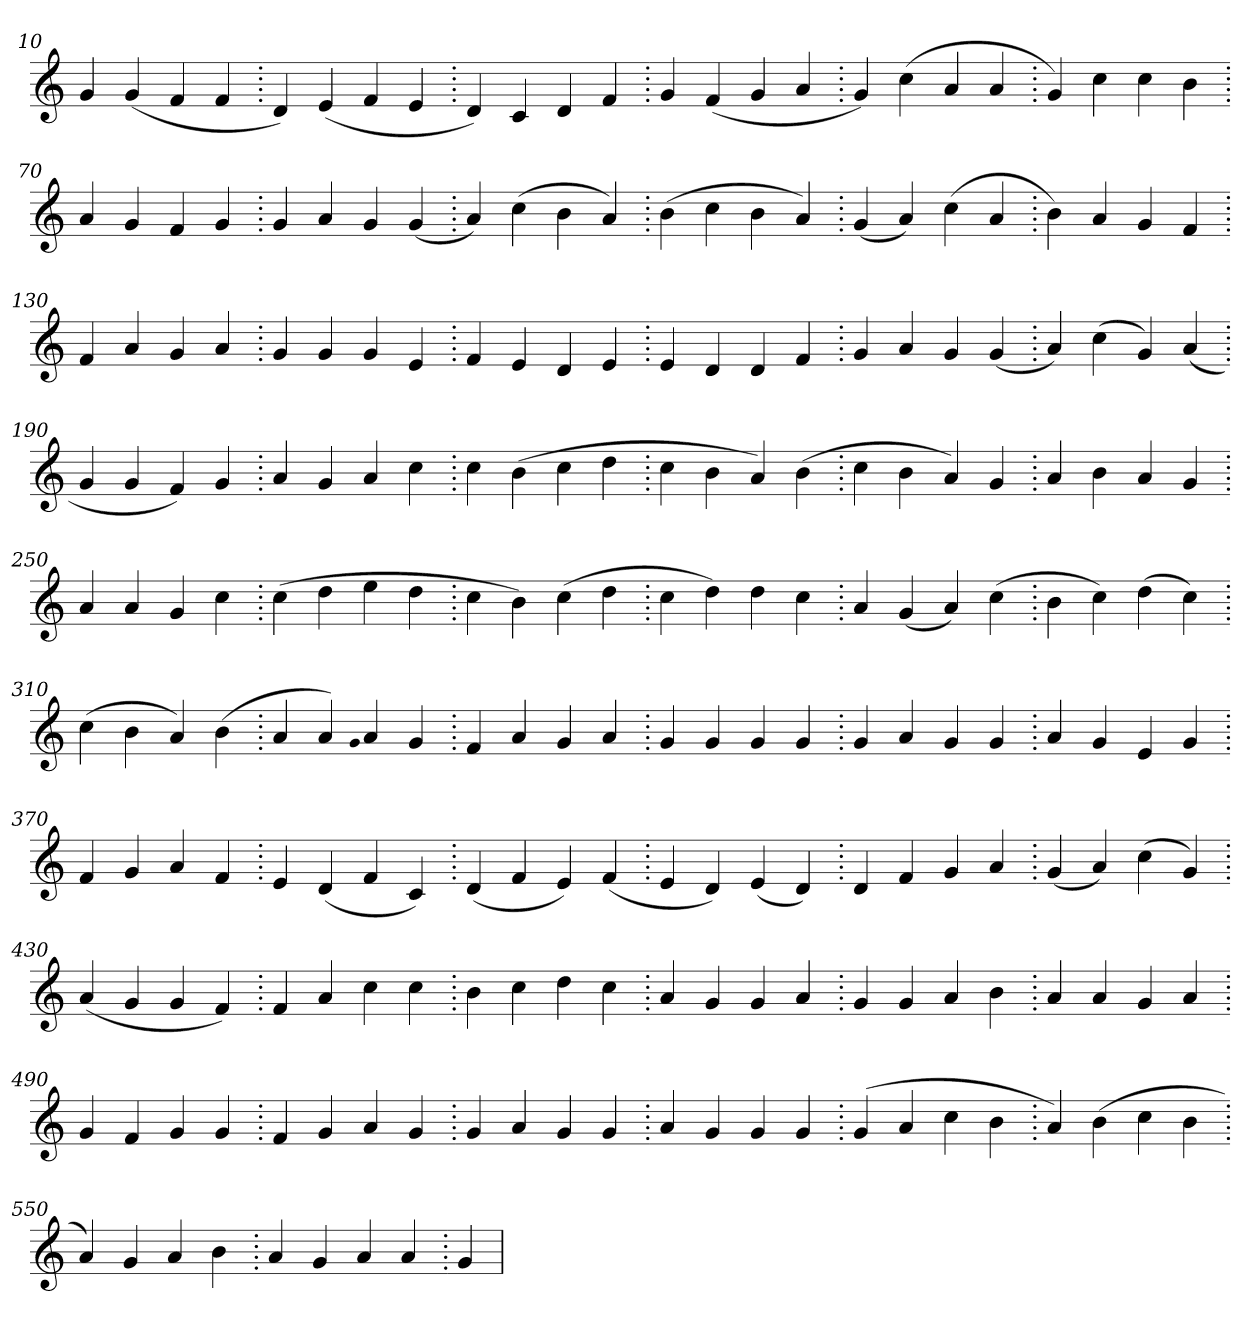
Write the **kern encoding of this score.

**kern
*part1
*staff1
*clefG2
=10.
4g
(>4g
4f
4f
=20.
4d)
(>4e
4f
4e
=30.
4d)
4c
4d
4f
=40.
4g
(>4f
4g
4a
=50.
4g)
(>4cc
4a
4a
=60.
4g)
4cc
4cc
4b
=70.
4a
4g
4f
4g
=80.
4g
4a
4g
(>4g
=90.
4a)
(>4cc
4b
4a)
=100.
(>4b
4cc
4b
4a)
=110.
(>4g
4a)
(>4cc
4a
=120.
4b)
4a
4g
4f
=130.
4f
4a
4g
4a
=140.
4g
4g
4g
4e
=150.
4f
4e
4d
4e
=160.
4e
4d
4d
4f
=170.
4g
4a
4g
(>4g
=180.
4a)
(>4cc
4g)
(>4a
=190.
4g
4g
4f)
4g
=200.
4a
4g
4a
4cc
=210.
4cc
(>4b
4cc
4dd
=220.
4cc
4b
4a)
(>4b
=230.
4cc
4b
4a)
4g
=240.
4a
4b
4a
4g
=250.
4a
4a
4g
4cc
=260.
(>4cc
4dd
4ee
4dd
=270.
4cc
4b)
(>4cc
4dd
=280.
4cc
4dd)
4dd
4cc
=290.
4a
(>4g
4a)
(>4cc
=300.
4b
4cc)
(>4dd
4cc)
=310.
(>4cc
4b
4a)
(>4b
=320.
4a
4a)
qqg
4a
4g
=330.
4f
4a
4g
4a
=340.
4g
4g
4g
4g
=350.
4g
4a
4g
4g
=360.
4a
4g
4e
4g
=370.
4f
4g
4a
4f
=380.
4e
(>4d
4f
4c)
=390.
(>4d
4f
4e)
(>4f
=400.
4e
4d)
(>4e
4d)
=410.
4d
4f
4g
4a
=420.
(>4g
4a)
(>4cc
4g)
=430.
(>4a
4g
4g
4f)
=440.
4f
4a
4cc
4cc
=450.
4b
4cc
4dd
4cc
=460.
4a
4g
4g
4a
=470.
4g
4g
4a
4b
=480.
4a
4a
4g
4a
=490.
4g
4f
4g
4g
=500.
4f
4g
4a
4g
=510.
4g
4a
4g
4g
=520.
4a
4g
4g
4g
=530.
(>4g
4a
4cc
4b
=540.
4a)
(>4b
4cc
4b
=550.
4a)
4g
4a
4b
=560.
4a
4g
4a
4a
=570.
4g
=
*-
